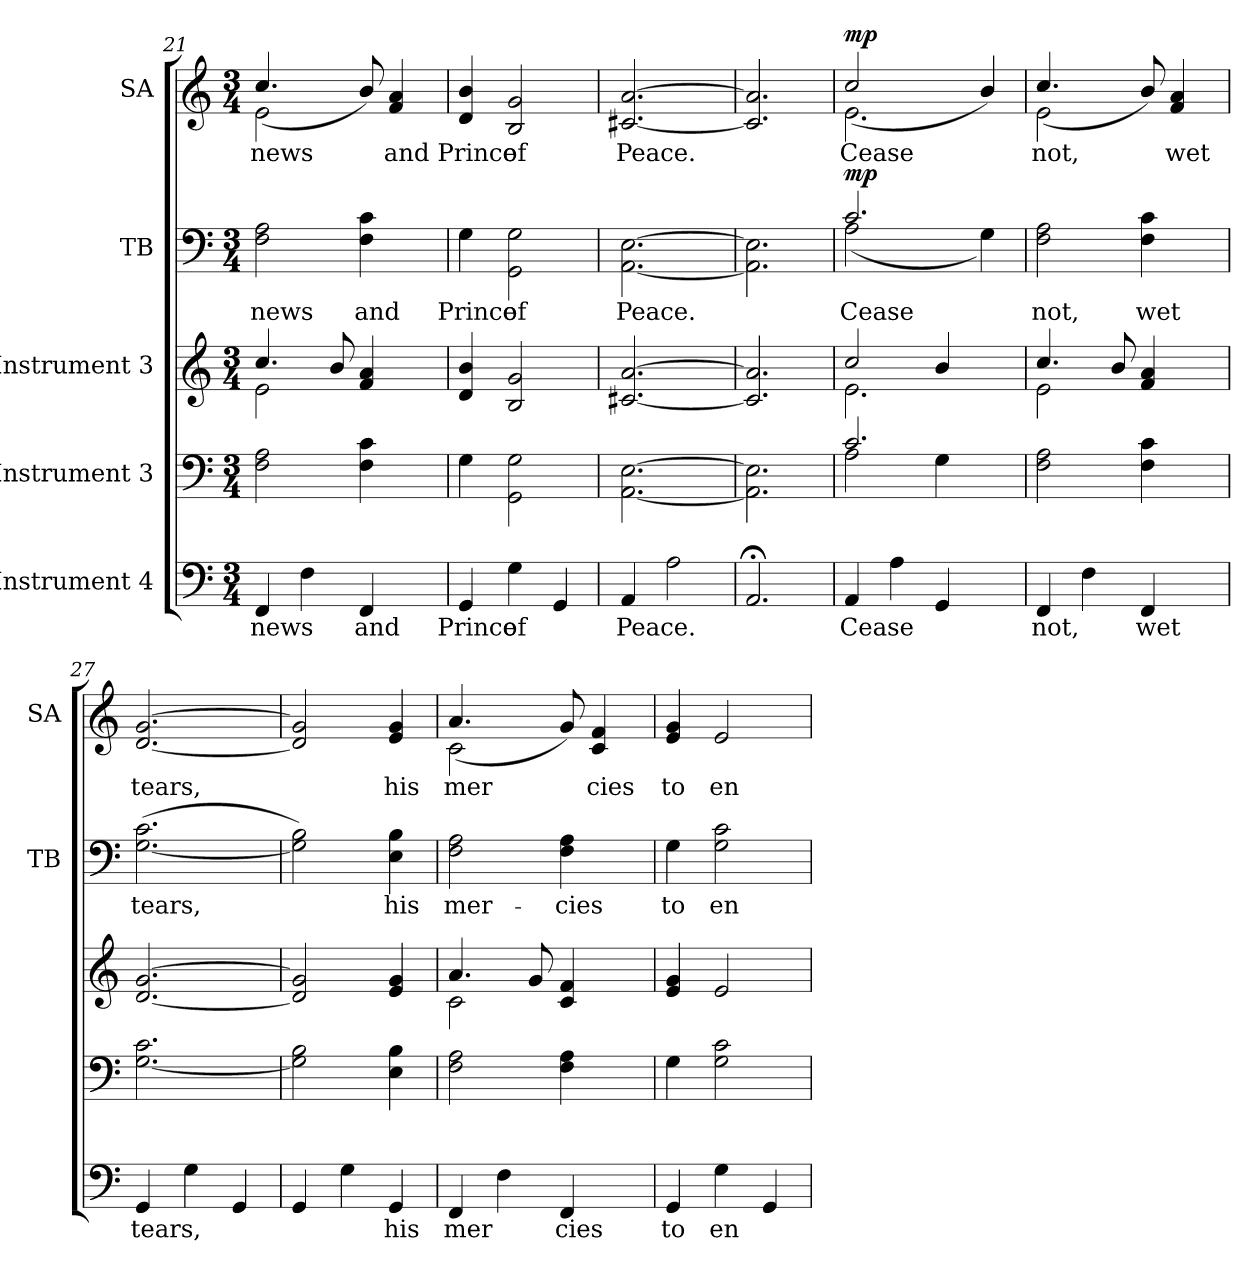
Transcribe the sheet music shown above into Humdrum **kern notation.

**kern	**text	**kern	**dynam	**kern	**kern	**text	**dynam	**kern	**text	**dynam
*part5	*part5	*part4	*part4	*part3	*part2	*part2	*part2	*part1	*part1	*part1
*staff5	*staff5	*staff4	*staff4	*staff3	*staff2	*staff2	*staff2	*staff1	*staff1	*staff1
*I"Instrument 4	*	*I"Instrument 3	*	*I"Instrument 3	*I"TB	*	*	*I"SA	*	*
*	*	*	*	*	*I'TB	*	*	*I'SA	*	*
!!LO:PB:g=z
*clefF4	*	*clefF4	*	*clefG2	*clefF4	*	*	*clefG2	*	*
*k[]	*	*k[]	*	*k[]	*k[]	*	*	*k[]	*	*
*C:	*	*C:	*	*C:	*C:	*	*	*C:	*	*
*M3/4	*	*M3/4	*	*M3/4	*M3/4	*	*	*M3/4	*	*
=21	=21	=21	=21	=21	=21	=21	=21	=21	=21	=21
!	!LO:LY:a:cj	!	!	!	!	!LO:LY:a:cj	!	!	!LO:LY:b:cj	!
*	*	*	*	*^	*	*	*	*^	*	*
4FF/	news	2A\ 2F\	.	4.cc/	2e\	2A\ 2F\	news	.	2e\	(>4.cc/	news	.
!	!LO:LY:a:cj	!	!	!	!	!	!	!	!	!	!	!
4F\	.	.	.	.	.	.	.	.	.	.	.	.
.	.	.	.	8b/	.	.	.	.	.	2ryy	.	.
!	!LO:LY:a:cj	!	!	!	!	!	!LO:LY:a:cj	!	!	!	!LO:LY:b:cj	!
4FF/	and	4F\ 4c\	.	4f/ 4a/	8ryy	4F\ 4c\	and	.	8b/)	.	.	.
!	!	!	!	!	!	!	!	!	!	!	!LO:LY:b:cj	!
.	.	.	.	.	4ryy	.	.	.	4a/ 4f/	.	and	.
8ryy	.	8ryy	.	8ryy	.	8ryy	.	.	.	.	.	.
*	*	*	*	*v	*v	*	*	*	*v	*v	*	*
=22	=22	=22	=22	=22	=22	=22	=22	=22	=22	=22
!	!LO:LY:a:cj	!	!	!	!	!LO:LY:a:cj	!	!	!LO:LY:b:cj	!
4GG/	Prince	4G\	.	4d/ 4b/	4G\	Prince	.	4d/ 4b/	Prince	.
!	!LO:LY:a:cj	!	!	!	!	!LO:LY:a:cj	!	!	!LO:LY:b:cj	!
4G\	of	2GG\ 2G\	.	2g/ 2B/	2G\ 2GG\	of	.	2g/ 2B/	of	.
!	!LO:LY:a:cj	!	!	!	!	!	!	!	!	!
4GG/	.	.	.	.	.	.	.	.	.	.
=23	=23	=23	=23	=23	=23	=23	=23	=23	=23	=23
!	!LO:LY:a:cj	!	!	!	!	!LO:LY:a:cj	!	!	!LO:LY:b:cj	!
4AA/	Peace.	[<2.AA\ [>2.E\	.	[>2.a/ [<2.c#X/	[>2.E\ [<2.AA\	Peace.	.	[>2.a/ [<2.c#X/	Peace.	.
!	!LO:LY:a:cj	!	!	!	!	!	!	!	!	!
2A\	.	.	.	.	.	.	.	.	.	.
=24	=24	=24	=24	=24	=24	=24	=24	=24	=24	=24
!	!LO:LY:a:cj	!	!	!	!	!LO:LY:a:cj	!	!	!LO:LY:b:cj	!
2.AA;/	.	2.E\] 2.AA\]	.	2.c#/] 2.a/]	2.E\] 2.AA\]	.	.	2.a/] 2.c#/]	.	.
!!LO:PB:g=z
=25	=25	=25	=25	=25	=25	=25	=25	=25	=25	=25
!	!LO:LY:a:cj	!	!LO:DY:a	!	!	!LO:LY:a:cj	!	!	!LO:LY:b:cj	!
*	*	*^	*	*^	*^	*	*	*^	*	*
!	!	!	!	!LO:DY:n=1:b	!	!	!	!	!	!LO:DY:a	!	!	!	!LO:DY:a
4AA/	Cease	2.c/	2A\	mp mp	2cc/	2.e\	2.c/	(<2A\	Cease	mp	2.e\	(>2cc/	Cease	mp
!	!LO:LY:a:cj	!	!	!	!	!	!	!	!	!	!	!	!	!
4A\	.	.	.	.	.	.	.	.	.	.	.	.	.	.
!	!LO:LY:a:cj	!	!	!	!	!	!	!	!	!	!	!	!	!
4GG/	.	.	4G\	.	4b/	.	.	2ryy	.	.	.	2ryy	.	.
!	!	!	!	!	!	!	!	!	!LO:LY:a:cj	!	!	!	!LO:LY:b:cj	!
4ryy	.	4ryy	4ryy	.	4ryy	4ryy	4G\)	.	.	.	4b/)	.	.	.
*	*	*	*	*	*	*	*v	*v	*	*	*	*	*	*
=26	=26	=26	=26	=26	=26	=26	=26	=26	=26	=26	=26	=26	=26
!	!LO:LY:a:cj	!	!	!	!	!	!	!LO:LY:a:cj	!	!	!	!LO:LY:b:cj	!
*	*	*v	*v	*	*	*	*	*	*	*	*	*	*
4FF/	not,	2A\ 2F\	.	4.cc/	2e\	2A\ 2F\	not,	.	2e\	(>4.cc/	not,	.
!	!LO:LY:a:cj	!	!	!	!	!	!	!	!	!	!	!
4F\	.	.	.	.	.	.	.	.	.	.	.	.
.	.	.	.	8b/	.	.	.	.	.	2ryy	.	.
!	!LO:LY:a:cj	!	!	!	!	!	!LO:LY:a:cj	!	!	!	!LO:LY:b:cj	!
4FF/	wet	4F\ 4c\	.	4f/ 4a/	8ryy	4F\ 4c\	wet	.	8b/)	.	.	.
!	!	!	!	!	!	!	!	!	!	!	!LO:LY:b:cj	!
.	.	.	.	.	4ryy	.	.	.	4a/ 4f/	.	wet	.
8ryy	.	8ryy	.	8ryy	.	8ryy	.	.	.	.	.	.
*	*	*	*	*v	*v	*	*	*	*v	*v	*	*
=27	=27	=27	=27	=27	=27	=27	=27	=27	=27	=27
!	!LO:LY:a:cj	!	!	!	!	!LO:LY:a:cj	!	!	!LO:LY:b:cj	!
4GG/	tears,	2.c\ [<2.G\	.	[<2.d/ [>2.g/	(>2.c\ [<2.G\	tears,	.	[>2.g/ [<2.d/	tears,	.
!	!LO:LY:a:cj	!	!	!	!	!	!	!	!	!
4G\	.	.	.	.	.	.	.	.	.	.
!	!LO:LY:a:cj	!	!	!	!	!	!	!	!	!
4GG/	.	.	.	.	.	.	.	.	.	.
=28	=28	=28	=28	=28	=28	=28	=28	=28	=28	=28
!	!LO:LY:a:cj	!	!	!	!	!LO:LY:a:cj	!	!	!LO:LY:b:cj	!
4GG/	.	2G\] 2B\	.	2g/] 2d/]	2G\] 2B\)	.	.	2g/] 2d/]	.	.
!	!LO:LY:a:cj	!	!	!	!	!	!	!	!	!
4G\	.	.	.	.	.	.	.	.	.	.
!	!LO:LY:a:cj	!	!	!	!	!LO:LY:a:cj	!	!	!LO:LY:b:cj	!
4GG/	his	4B\ 4E\	.	4e/ 4g/	4B\ 4E\	his	.	4g/ 4e/	his	.
!!LO:LB:g=z
=29	=29	=29	=29	=29	=29	=29	=29	=29	=29	=29
!	!LO:LY:a:cj	!	!	!	!	!LO:LY:a:cj	!	!	!LO:LY:b:cj	!
*	*	*	*	*^	*	*	*	*^	*	*
4FF/	mer-	2F\ 2A\	.	4.a/	2c\	2F\ 2A\	mer-	.	2c\	(>4.a/	mer-	.
!	!LO:LY:a:cj	!	!	!	!	!	!	!	!	!	!	!
4F\	--	.	.	.	.	.	.	.	.	.	.	.
.	.	.	.	8g/	.	.	.	.	.	2ryy	.	.
!	!LO:LY:a:cj	!	!	!	!	!	!LO:LY:a:cj	!	!	!	!LO:LY:b:cj	!
4FF/	-cies	4A\ 4F\	.	4f/ 4c/	8ryy	4F\ 4A\	-cies	.	8g/)	.	--	.
!	!	!	!	!	!	!	!	!	!	!	!LO:LY:b:cj	!
.	.	.	.	.	4ryy	.	.	.	4c/ 4f/	.	-cies	.
8ryy	.	8ryy	.	8ryy	.	8ryy	.	.	.	.	.	.
*	*	*	*	*v	*v	*	*	*	*v	*v	*	*
=30	=30	=30	=30	=30	=30	=30	=30	=30	=30	=30
!	!LO:LY:a:cj	!	!	!	!	!LO:LY:a:cj	!	!	!LO:LY:b:cj	!
4GG/	to	4G\	.	4g/ 4e/	4G\	to	.	4g/ 4e/	to	.
!	!LO:LY:a:cj	!	!	!	!	!LO:LY:a:cj	!	!	!LO:LY:b:cj	!
4G\	en	2G\ 2c\	.	2e/	2c\ 2G\	en	.	2e/	en	.
!	!LO:LY:a:cj	!	!	!	!	!	!	!	!	!
4GG/	.	.	.	.	.	.	.	.	.	.
=	=	=	=	=	=	=	=	=	=	=
*-	*-	*-	*-	*-	*-	*-	*-	*-	*-	*-
